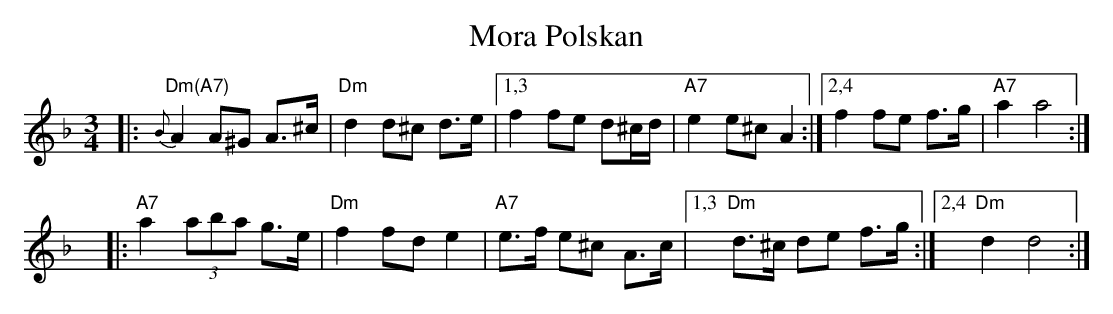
X:1
T:Mora Polskan
M:3/4
L:1/8
K:Dm
|: "Dm(A7)"{B}A2 A^G A>^c | "Dm"d2 d^c d>e \
|[1,3  f2 fe d^c/d/ | "A7"e2 e^c A2 :|[2,4  f2 fe f>g | "A7"a2 a4 :|
x\
|: "A7"a2 (3aba g>e | "Dm"f2 fd e2 \
| "A7"e>f e^c A>c |1,3 "Dm"d>^c de f>g :|2,4 "Dm"d2 d4 :|
